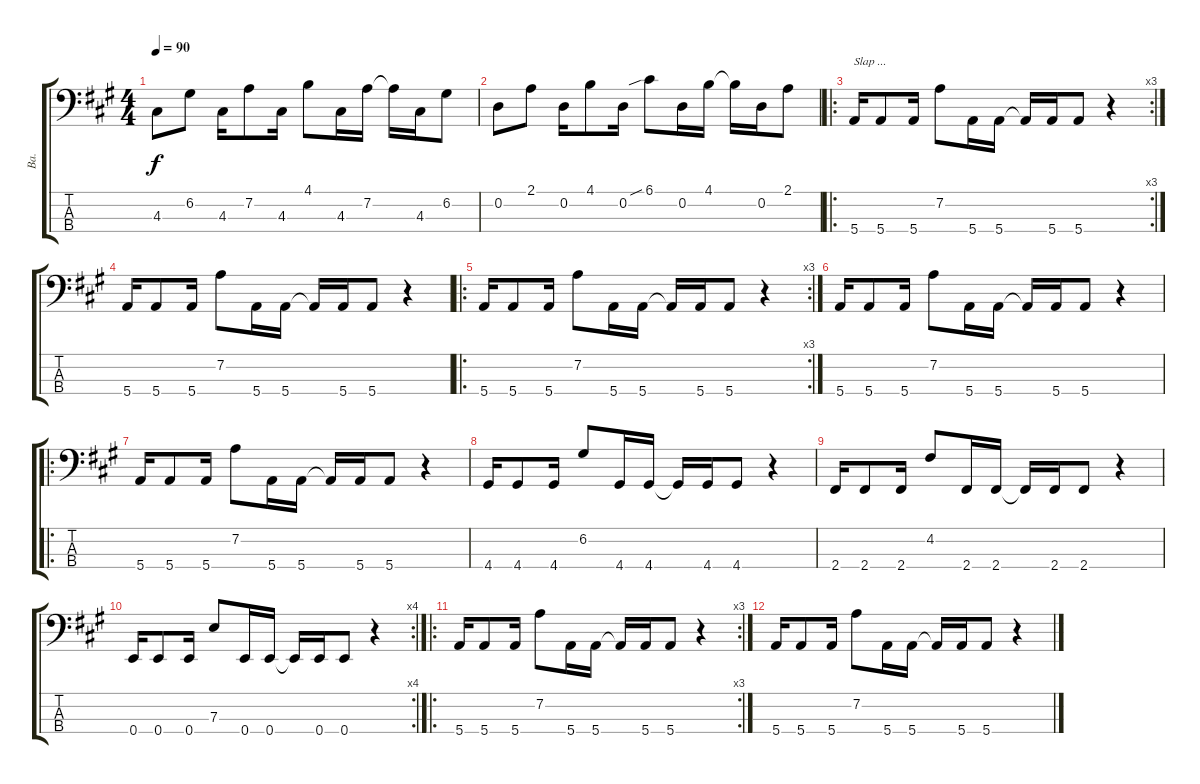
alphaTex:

\track ("Ba." "Ba.") {instrument electricbassfinger}
\staff {score tabs}
\tuning (G2 D2 A1 E1) {hide}
\ts (4 4)
\tempo 90
\clef f4
\ks a
4.3.8{dy f} 6.2.8 4.3.16 7.2.8 4.3.16 4.1.8 4.3.16 7.2.16 7.2{t}.16 4.3.16 6.2.8 |
0.2.8 2.1.8 0.2.16 4.1.8 0.2.16 6.1{sib}.8 0.2.16 4.1.16 4.1{t}.16 0.2.16 2.1.8 |
\ro
\rc 3
5.4.16{txt "Slap ..." volume 16 instrument slapbass1} 5.4.8 5.4.16 7.2.8 5.4.16 5.4.16 5.4{t}.16 5.4.16 5.4.8 r.4 |
5.4.16 5.4.8 5.4.16 7.2.8 5.4.16 5.4.16 5.4{t}.16 5.4.16 5.4.8 r.4 |
\ro
\rc 3
5.4.16 5.4.8 5.4.16 7.2.8 5.4.16 5.4.16 5.4{t}.16 5.4.16 5.4.8 r.4 |
5.4.16 5.4.8 5.4.16 7.2.8 5.4.16 5.4.16 5.4{t}.16 5.4.16 5.4.8 r.4 |
\ro
5.4.16 5.4.8 5.4.16 7.2.8 5.4.16 5.4.16 5.4{t}.16 5.4.16 5.4.8 r.4 |
4.4.16 4.4.8 4.4.16 6.2.8 4.4.16 4.4.16 4.4{t}.16 4.4.16 4.4.8 r.4 |
2.4.16 2.4.8 2.4.16 4.2.8 2.4.16 2.4.16 2.4{t}.16 2.4.16 2.4.8 r.4 |
\rc 4
0.4.16 0.4.8 0.4.16 7.3.8 0.4.16 0.4.16 0.4{t}.16 0.4.16 0.4.8 r.4 |
\ro
\rc 3
5.4.16 5.4.8 5.4.16 7.2.8 5.4.16 5.4.16 5.4{t}.16 5.4.16 5.4.8 r.4 |
5.4.16 5.4.8 5.4.16 7.2.8 5.4.16 5.4.16 5.4{t}.16 5.4.16 5.4.8 r.4
